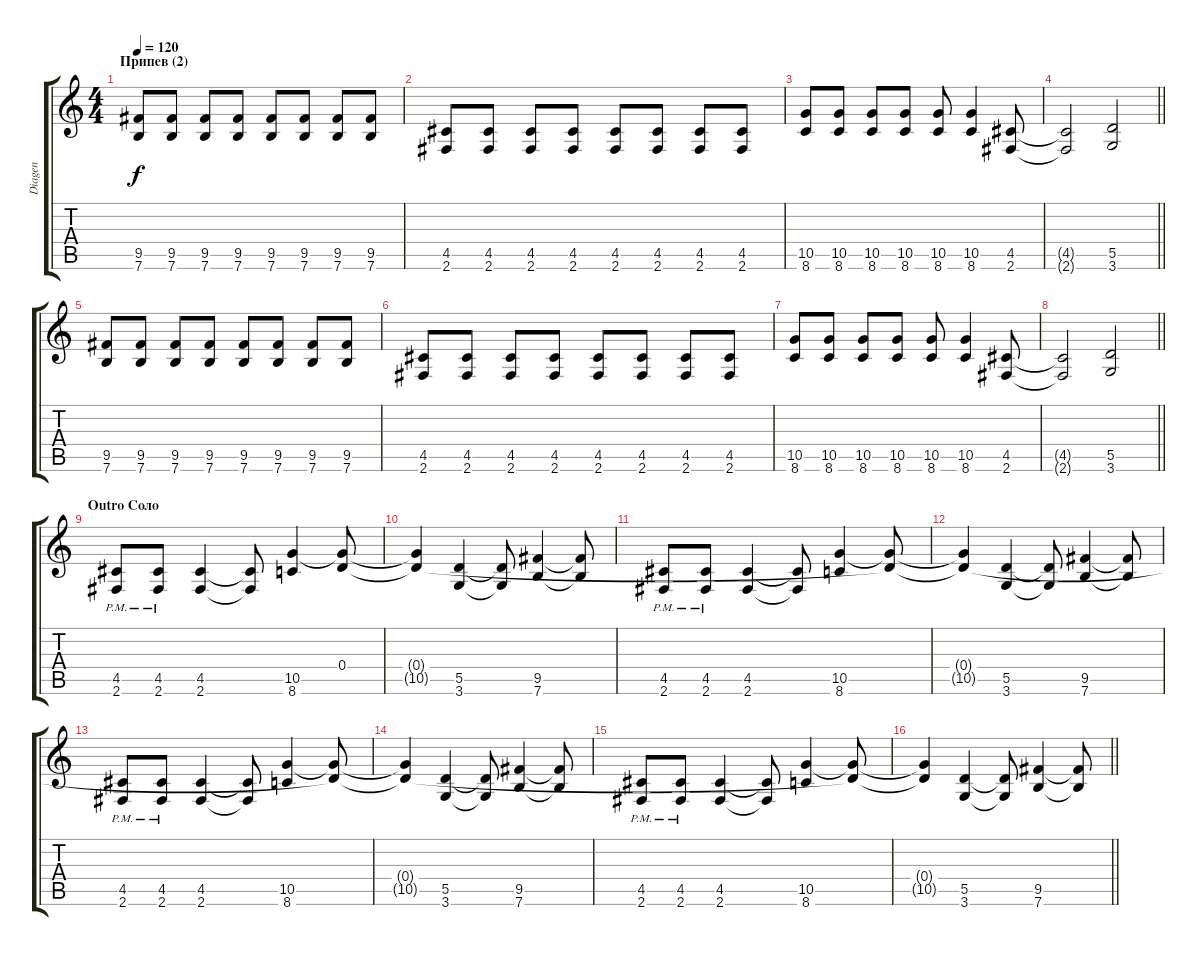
\track ("Diagen" "Diagen") {instrument overdrivenguitar}
\staff {score tabs}
\tuning (E4 B3 G3 D3 A2 E2) {hide}
\ts (4 4)
\section ("" "Припев (2)")
\tempo 120
\clef g2
\ks c
(9.5 7.6).8{dy f} (9.5 7.6).8 (9.5 7.6).8 (9.5 7.6).8 (9.5 7.6).8 (9.5 7.6).8 (9.5 7.6).8 (9.5 7.6).8 |
(4.5 2.6).8 (4.5 2.6).8 (4.5 2.6).8 (4.5 2.6).8 (4.5 2.6).8 (4.5 2.6).8 (4.5 2.6).8 (4.5 2.6).8 |
(10.5 8.6).8 (10.5 8.6).8 (10.5 8.6).8 (10.5 8.6).8 (10.5 8.6).8 (10.5 8.6).4 (4.5 2.6).8 |
\barLineRight lightlight
(4.5{t} 2.6{t}).2 (5.5 3.6).2 |
(9.5 7.6).8 (9.5 7.6).8 (9.5 7.6).8 (9.5 7.6).8 (9.5 7.6).8 (9.5 7.6).8 (9.5 7.6).8 (9.5 7.6).8 |
(4.5 2.6).8 (4.5 2.6).8 (4.5 2.6).8 (4.5 2.6).8 (4.5 2.6).8 (4.5 2.6).8 (4.5 2.6).8 (4.5 2.6).8 |
(10.5 8.6).8 (10.5 8.6).8 (10.5 8.6).8 (10.5 8.6).8 (10.5 8.6).8 (10.5 8.6).4 (4.5 2.6).8 |
\barLineRight lightlight
(4.5{t} 2.6{t}).2 (5.5 3.6).2 |
\section ("" "Outro Соло ")
(4.5{pm} 2.6{pm}).8 (4.5{pm} 2.6{pm}).8 (4.5 2.6).4 (4.5{t} 2.6{t}).8 (10.5 8.6).4 (0.4 10.5{t}).8 |
(0.4{t} 10.5{t}).4 (5.5 3.6).4 (5.5{t} 3.6{t}).8 (9.5 7.6).4 (9.5{t} 7.6{t}).8 |
(4.5{pm} 2.6{pm}).8 (4.5{pm} 2.6{pm}).8 (4.5 2.6).4 (4.5{t} 2.6{t}).8 (10.5 8.6).4 (0.4{t} 10.5{t}).8 |
(0.4{t} 10.5{t}).4 (5.5 3.6).4 (5.5{t} 3.6{t}).8 (9.5 7.6).4 (9.5{t} 7.6{t}).8 |
(4.5{pm} 2.6{pm}).8 (4.5{pm} 2.6{pm}).8 (4.5 2.6).4 (4.5{t} 2.6{t}).8 (10.5 8.6).4 (0.4{t} 10.5{t}).8 |
(0.4{t} 10.5{t}).4 (5.5 3.6).4 (5.5{t} 3.6{t}).8 (9.5 7.6).4 (9.5{t} 7.6{t}).8 |
(4.5{pm} 2.6{pm}).8 (4.5{pm} 2.6{pm}).8 (4.5 2.6).4 (4.5{t} 2.6{t}).8 (10.5 8.6).4 (0.4{t} 10.5{t}).8 |
\barLineRight lightlight
(0.4{t} 10.5{t}).4 (5.5 3.6).4 (5.5{t} 3.6{t}).8 (9.5 7.6).4 (9.5{t} 7.6{t}).8
